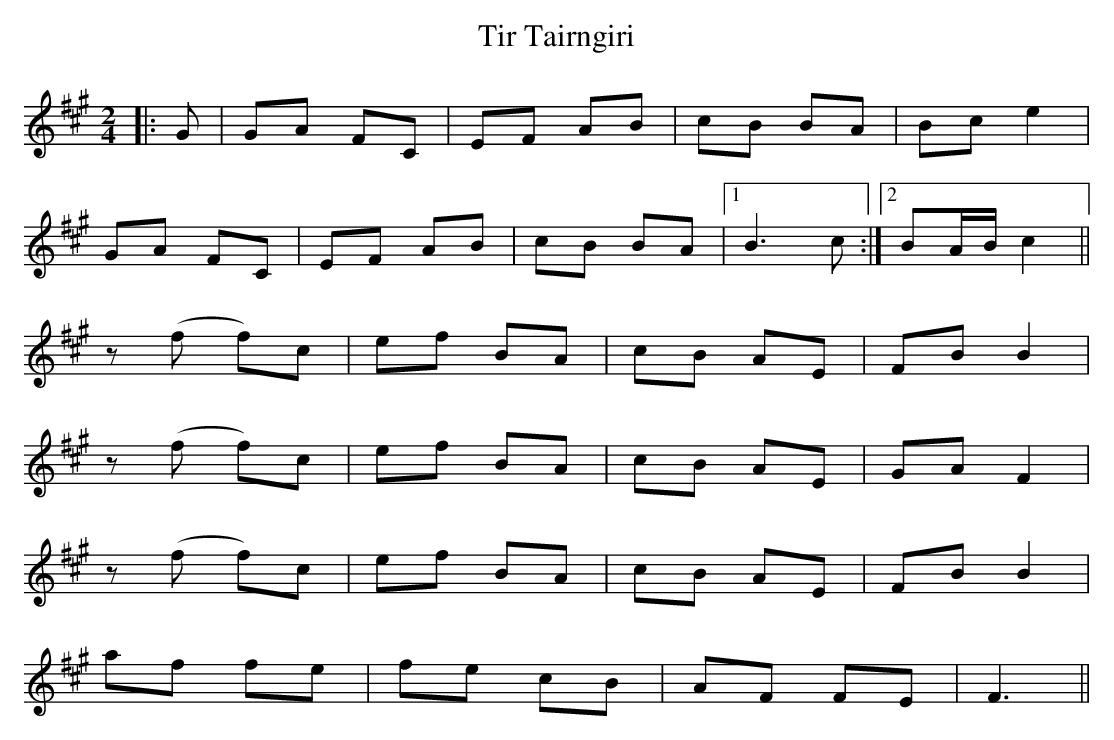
X:1
T: Tir Tairngiri
M: 2/4
L: 1/8
K: Amaj
|:G|GA FC|EF AB|cB BA|Bc e2|
GA FC|EF AB|cB BA|1 B3 c:|2 BA/B/ c2||
z(f f)c|ef BA|cB AE|FB B2|
z(f f)c|ef BA|cB AE|GA F2|
z(f f)c|ef BA|cB AE|FB B2|
af fe|fe cB|AF FE|F3||
